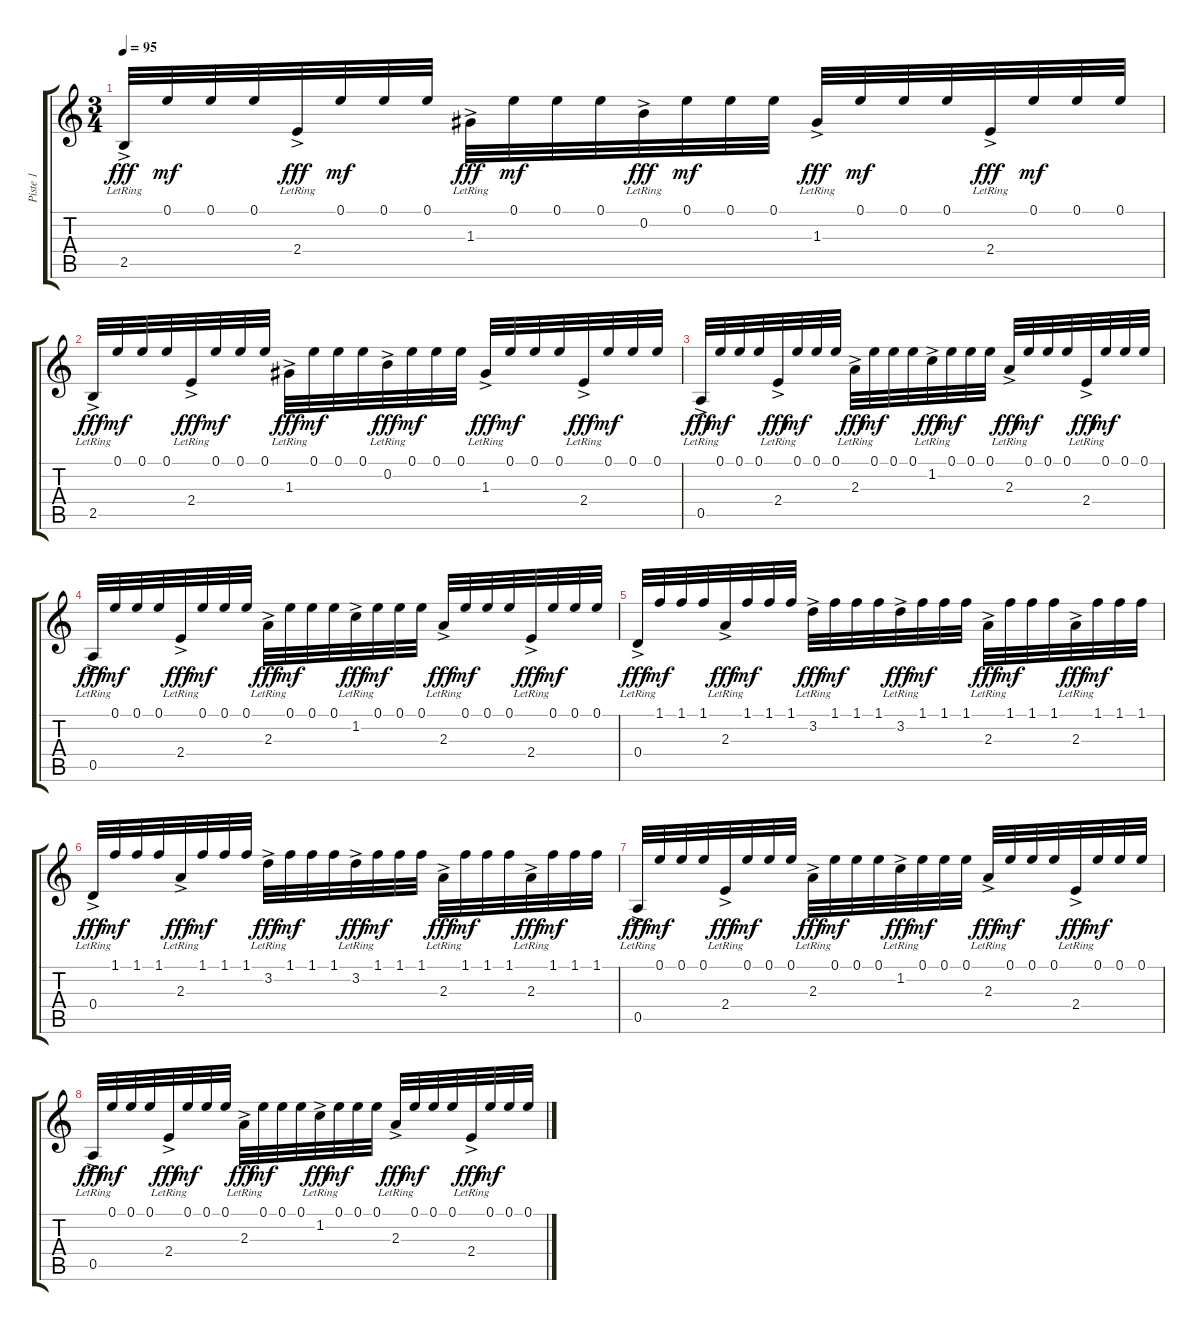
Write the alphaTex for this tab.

\track ("Piste 1" "Piste 1") {instrument acousticguitarnylon}
\staff {score tabs}
\tuning (E4 B3 G3 D3 A2 E2) {hide}
\ts (3 4)
\tempo 95
\clef g2
\ks c
2.5{ac lr}.32{dy fff} 0.1.32{dy mf} 0.1.32 0.1.32 2.4{ac lr}.32{dy fff} 0.1.32{dy mf} 0.1.32 0.1.32 1.3{ac lr}.32{dy fff} 0.1.32{dy mf} 0.1.32 0.1.32 0.2{ac lr}.32{dy fff} 0.1.32{dy mf} 0.1.32 0.1.32 1.3{ac lr}.32{dy fff} 0.1.32{dy mf} 0.1.32 0.1.32 2.4{ac lr}.32{dy fff} 0.1.32{dy mf} 0.1.32 0.1.32 |
2.5{ac lr}.32{dy fff} 0.1.32{dy mf} 0.1.32 0.1.32 2.4{ac lr}.32{dy fff} 0.1.32{dy mf} 0.1.32 0.1.32 1.3{ac lr}.32{dy fff} 0.1.32{dy mf} 0.1.32 0.1.32 0.2{ac lr}.32{dy fff} 0.1.32{dy mf} 0.1.32 0.1.32 1.3{ac lr}.32{dy fff} 0.1.32{dy mf} 0.1.32 0.1.32 2.4{ac lr}.32{dy fff} 0.1.32{dy mf} 0.1.32 0.1.32 |
0.5{ac lr}.32{dy fff} 0.1.32{dy mf} 0.1.32 0.1.32 2.4{ac lr}.32{dy fff} 0.1.32{dy mf} 0.1.32 0.1.32 2.3{ac lr}.32{dy fff} 0.1.32{dy mf} 0.1.32 0.1.32 1.2{ac lr}.32{dy fff} 0.1.32{dy mf} 0.1.32 0.1.32 2.3{ac lr}.32{dy fff} 0.1.32{dy mf} 0.1.32 0.1.32 2.4{ac lr}.32{dy fff} 0.1.32{dy mf} 0.1.32 0.1.32 |
0.5{ac lr}.32{dy fff} 0.1.32{dy mf} 0.1.32 0.1.32 2.4{ac lr}.32{dy fff} 0.1.32{dy mf} 0.1.32 0.1.32 2.3{ac lr}.32{dy fff} 0.1.32{dy mf} 0.1.32 0.1.32 1.2{ac lr}.32{dy fff} 0.1.32{dy mf} 0.1.32 0.1.32 2.3{ac lr}.32{dy fff} 0.1.32{dy mf} 0.1.32 0.1.32 2.4{ac lr}.32{dy fff} 0.1.32{dy mf} 0.1.32 0.1.32 |
0.4{ac lr}.32{dy fff} 1.1.32{dy mf} 1.1.32 1.1.32 2.3{ac lr}.32{dy fff} 1.1.32{dy mf} 1.1.32 1.1.32 3.2{ac lr}.32{dy fff} 1.1.32{dy mf} 1.1.32 1.1.32 3.2{ac lr}.32{dy fff} 1.1.32{dy mf} 1.1.32 1.1.32 2.3{ac lr}.32{dy fff} 1.1.32{dy mf} 1.1.32 1.1.32 2.3{ac lr}.32{dy fff} 1.1.32{dy mf} 1.1.32 1.1.32 |
0.4{ac lr}.32{dy fff} 1.1.32{dy mf} 1.1.32 1.1.32 2.3{ac lr}.32{dy fff} 1.1.32{dy mf} 1.1.32 1.1.32 3.2{ac lr}.32{dy fff} 1.1.32{dy mf} 1.1.32 1.1.32 3.2{ac lr}.32{dy fff} 1.1.32{dy mf} 1.1.32 1.1.32 2.3{ac lr}.32{dy fff} 1.1.32{dy mf} 1.1.32 1.1.32 2.3{ac lr}.32{dy fff} 1.1.32{dy mf} 1.1.32 1.1.32 |
0.5{ac lr}.32{dy fff} 0.1.32{dy mf} 0.1.32 0.1.32 2.4{ac lr}.32{dy fff} 0.1.32{dy mf} 0.1.32 0.1.32 2.3{ac lr}.32{dy fff} 0.1.32{dy mf} 0.1.32 0.1.32 1.2{ac lr}.32{dy fff} 0.1.32{dy mf} 0.1.32 0.1.32 2.3{ac lr}.32{dy fff} 0.1.32{dy mf} 0.1.32 0.1.32 2.4{ac lr}.32{dy fff} 0.1.32{dy mf} 0.1.32 0.1.32 |
0.5{ac lr}.32{dy fff} 0.1.32{dy mf} 0.1.32 0.1.32 2.4{ac lr}.32{dy fff} 0.1.32{dy mf} 0.1.32 0.1.32 2.3{ac lr}.32{dy fff} 0.1.32{dy mf} 0.1.32 0.1.32 1.2{ac lr}.32{dy fff} 0.1.32{dy mf} 0.1.32 0.1.32 2.3{ac lr}.32{dy fff} 0.1.32{dy mf} 0.1.32 0.1.32 2.4{ac lr}.32{dy fff} 0.1.32{dy mf} 0.1.32 0.1.32
